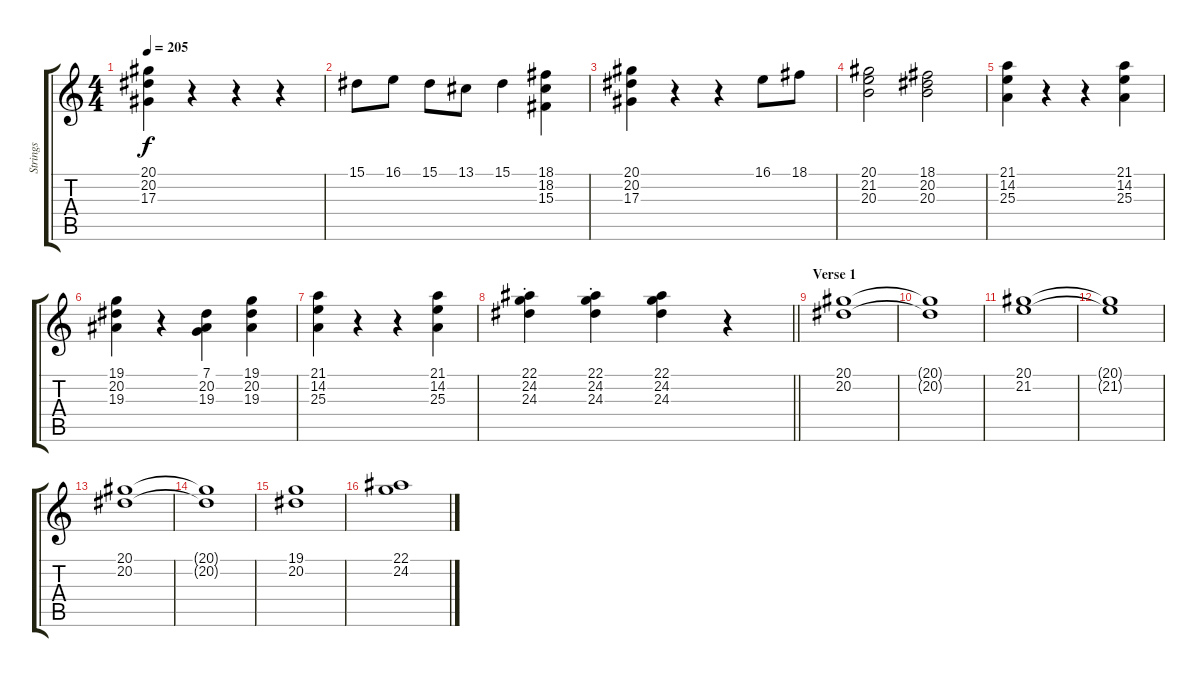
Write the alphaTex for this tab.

\track ("Strings" "Strings") {instrument stringensemble1}
\staff {score tabs}
\tuning (C4 G3 Eb3 Bb2 F2 C2) {hide}
\ts (4 4)
\tempo 205
\clef g2
\ks c
(20.1 20.2 17.3).4{dy f} r.4 r.4 r.4 |
15.1.8 16.1.8 15.1.8 13.1.8 15.1.4 (18.1 18.2 15.3).4 |
(20.1 20.2 17.3).4 r.4 r.4 16.1.8 18.1.8 |
(20.1 21.2 20.3).2 (18.1 20.2 20.3).2 |
(21.1 14.2 25.3).4 r.4 r.4 (21.1 14.2 25.3).4 |
(19.1 20.2 19.3).4 r.4 (7.1 20.2 19.3).4 (19.1 20.2 19.3).4 |
(21.1 14.2 25.3).4 r.4 r.4 (21.1 14.2 25.3).4 |
\barLineRight lightlight
(22.1{st} 24.2{st} 24.3{st}).4 (22.1{st} 24.2{st} 24.3{st}).4 (22.1 24.2 24.3).4 r.4 |
\section ("" "Verse 1")
(20.1 20.2).1 |
(20.1{t} 20.2{t}).1 |
(20.1 21.2).1 |
(20.1{t} 21.2{t}).1 |
(20.1 20.2).1 |
(20.1{t} 20.2{t}).1 |
(19.1 20.2).1 |
(22.1 24.2).1
